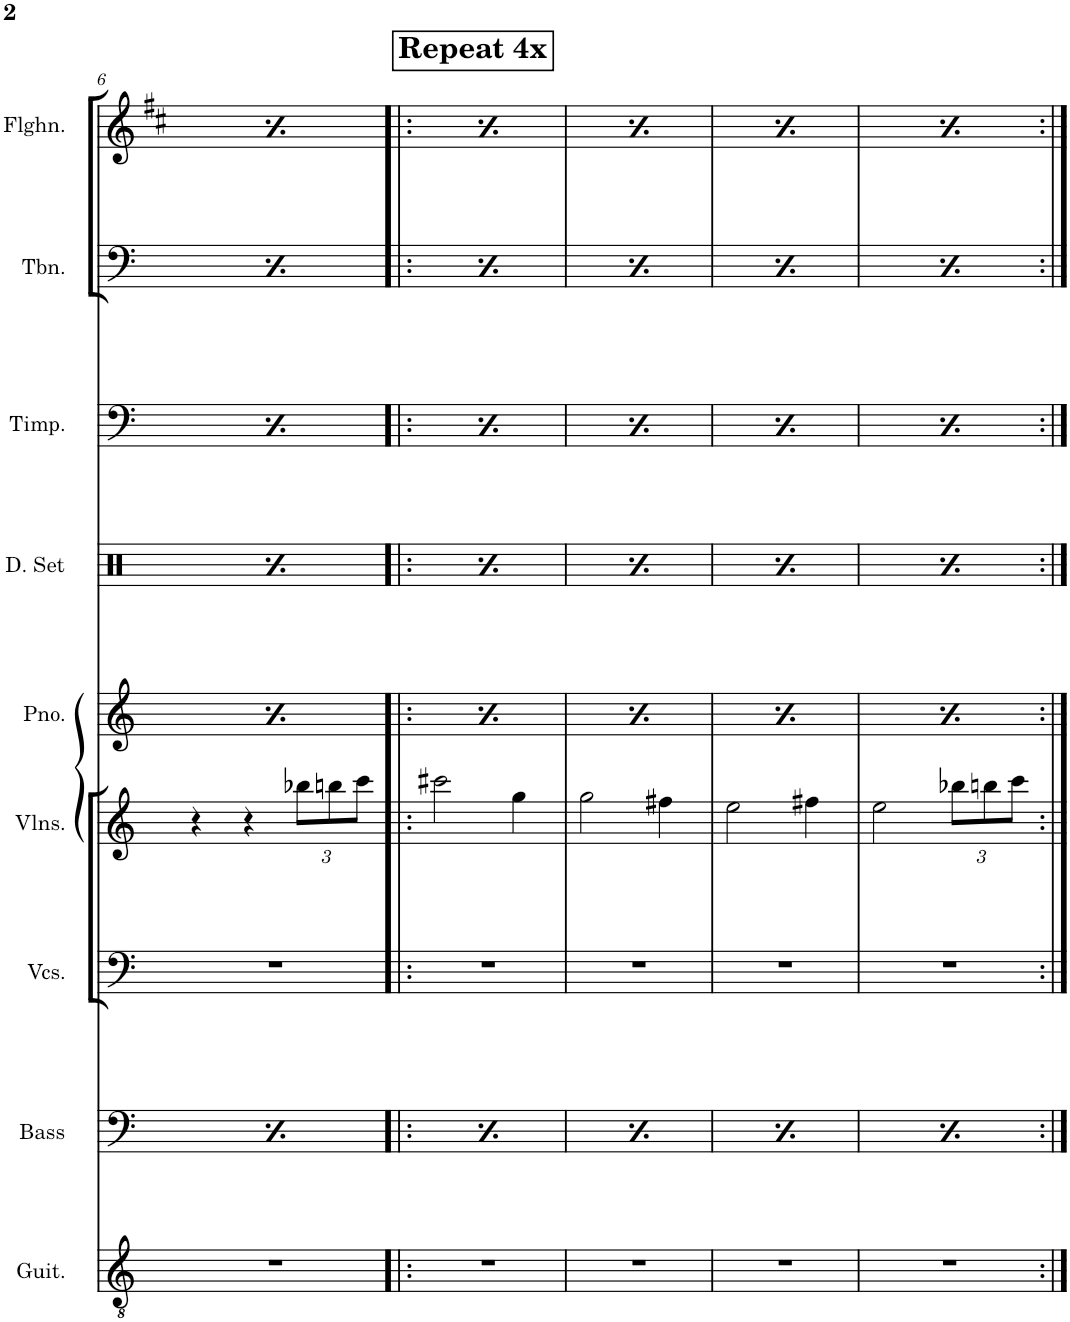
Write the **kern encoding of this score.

**kern	**kern	**kern	**kern	**kern	**kern	**kern	**kern	**dynam	**kern
*part9	*part8	*part7	*part6	*part5	*part4	*part3	*part2	*part2	*part1
*staff9	*staff8	*staff7	*staff6	*staff5	*staff4	*staff3	*staff2	*staff2	*staff1
*I"Classical Guitar	*I"Acoustic Bass	*I"Violoncellos	*I"Violins	*I"Piano	*I"Drumset	*I"Timpani	*I"Trombone	*	*I"Flugelhorn
*I'Guit.	*I'Bass	*I'Vcs.	*I'Vlns.	*I'Pno.	*I'D. Set	*I'Timp.	*I'Tbn.	*	*I'Flghn.
!!LO:PB:g=z
*clefGv2	*clefF4	*clefF4	*clefG2	*clefG2	*clefX	*clefF4	*clefF4	*	*clefG2
*	*Trd7c12	*	*	*	*	*	*	*	*Trd1c2
*k[]	*k[]	*k[]	*k[]	*k[]	*k[]	*k[]	*k[]	*	*k[f#c#]
*M3/4	*M3/4	*M3/4	*M3/4	*M3/4	*M3/4	*M3/4	*M3/4	*	*M3/4
=6	=6	=6	=6	=6	=6	=6	=6	=6	=6
!	!	!	!	!	!	!	!	!LO:DY:b	!
2.r	2BB/	2.r	4r	4bb\	4Raa/	4BB/	2BB/	mf	2c#/
.	.	.	4r	4r	4r	4r	.	.	.
*	*	*	*Xbrackettup	*Xbrackettup	*Xbrackettup	*	*	*	*
.	4B\	.	12bb-X\L	12d/ 12dd/L	12Rcc/L	4r	4r	.	4r
.	.	.	12bbn\	12e/ 12ee/	12Rcc/	.	.	.	.
.	.	.	12ccc\J	12f#X/ 12ff#X/J	12Rcc/J	.	.	.	.
=7!|:	=7!|:	=7!|:	=7!|:	=7!|:	=7!|:	=7!|:	=7!|:	=7!|:	=7!|:
!	!	!	!	!	!	!	!	!LO:DY:b	!
2.r	2BB/	2.r	2ccc#X\	4bb\	4Raa/	4BB/	2BB/	mf	2c#/
.	.	.	.	4r	4r	4r	.	.	.
.	4B\	.	4gg\	12d/ 12dd/L	12Rcc/L	4r	4r	.	4r
.	.	.	.	12e/ 12ee/	12Rcc/	.	.	.	.
.	.	.	.	12f#X/ 12ff#X/J	12Rcc/J	.	.	.	.
=8	=8	=8	=8	=8	=8	=8	=8	=8	=8
!	!	!	!	!	!	!	!	!LO:DY:b	!
2.r	2BB/	2.r	2gg\	4bb\	4Raa/	4BB/	2BB/	mf	2c#/
.	.	.	.	4r	4r	4r	.	.	.
.	4B\	.	4ff#X\	12d/ 12dd/L	12Rcc/L	4r	4r	.	4r
.	.	.	.	12e/ 12ee/	12Rcc/	.	.	.	.
.	.	.	.	12f#X/ 12ff#X/J	12Rcc/J	.	.	.	.
=9	=9	=9	=9	=9	=9	=9	=9	=9	=9
!	!	!	!	!	!	!	!	!LO:DY:b	!
2.r	2BB/	2.r	2ee\	4bb\	4Raa/	4BB/	2BB/	mf	2c#/
.	.	.	.	4r	4r	4r	.	.	.
.	4B\	.	4ff#X\	12d/ 12dd/L	12Rcc/L	4r	4r	.	4r
.	.	.	.	12e/ 12ee/	12Rcc/	.	.	.	.
.	.	.	.	12f#X/ 12ff#X/J	12Rcc/J	.	.	.	.
=10	=10	=10	=10	=10	=10	=10	=10	=10	=10
!	!	!	!	!	!	!	!	!LO:DY:b	!
2.r	2BB/	2.r	2ee\	4bb\	4Raa/	4BB/	2BB/	mf	2c#/
.	.	.	.	4r	4r	4r	.	.	.
.	4B\	.	12bb-X\L	12d/ 12dd/L	12Rcc/L	4r	4r	.	4r
.	.	.	12bbn\	12e/ 12ee/	12Rcc/	.	.	.	.
.	.	.	12ccc\J	12f#X/ 12ff#X/J	12Rcc/J	.	.	.	.
=:|!	=:|!	=:|!	=:|!	=:|!	=:|!	=:|!	=:|!	=:|!	=:|!
*-	*-	*-	*-	*-	*-	*-	*-	*-	*-
